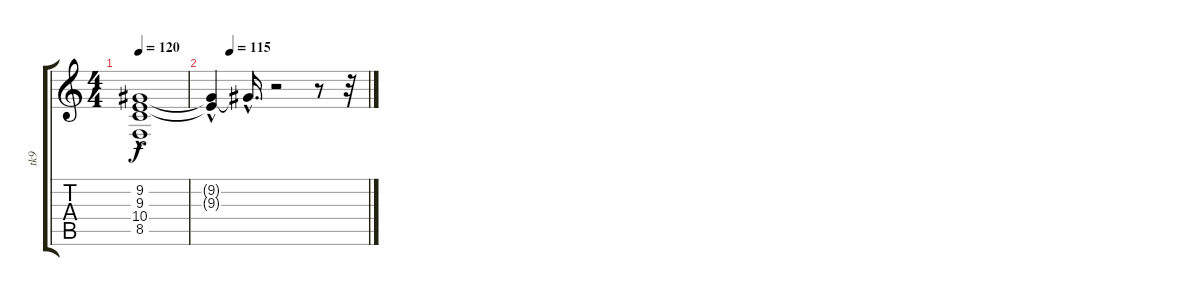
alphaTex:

\track ("tk9" "tk9") {instrument stringensemble2}
\staff {score tabs}
\tuning (E4 B3 G3 D3 A2 E2) {hide}
\ts (4 4)
\tempo 120
\clef g2
\ks c
(9.2{t} 9.3{t} 10.4{hac t} 8.5{hac t}).1{dy f} |
\tempo (115 0.125)
(9.2{t} 9.3{hac t}).4 9.2{hac t}.16{d} r.2 r.8 r.32
